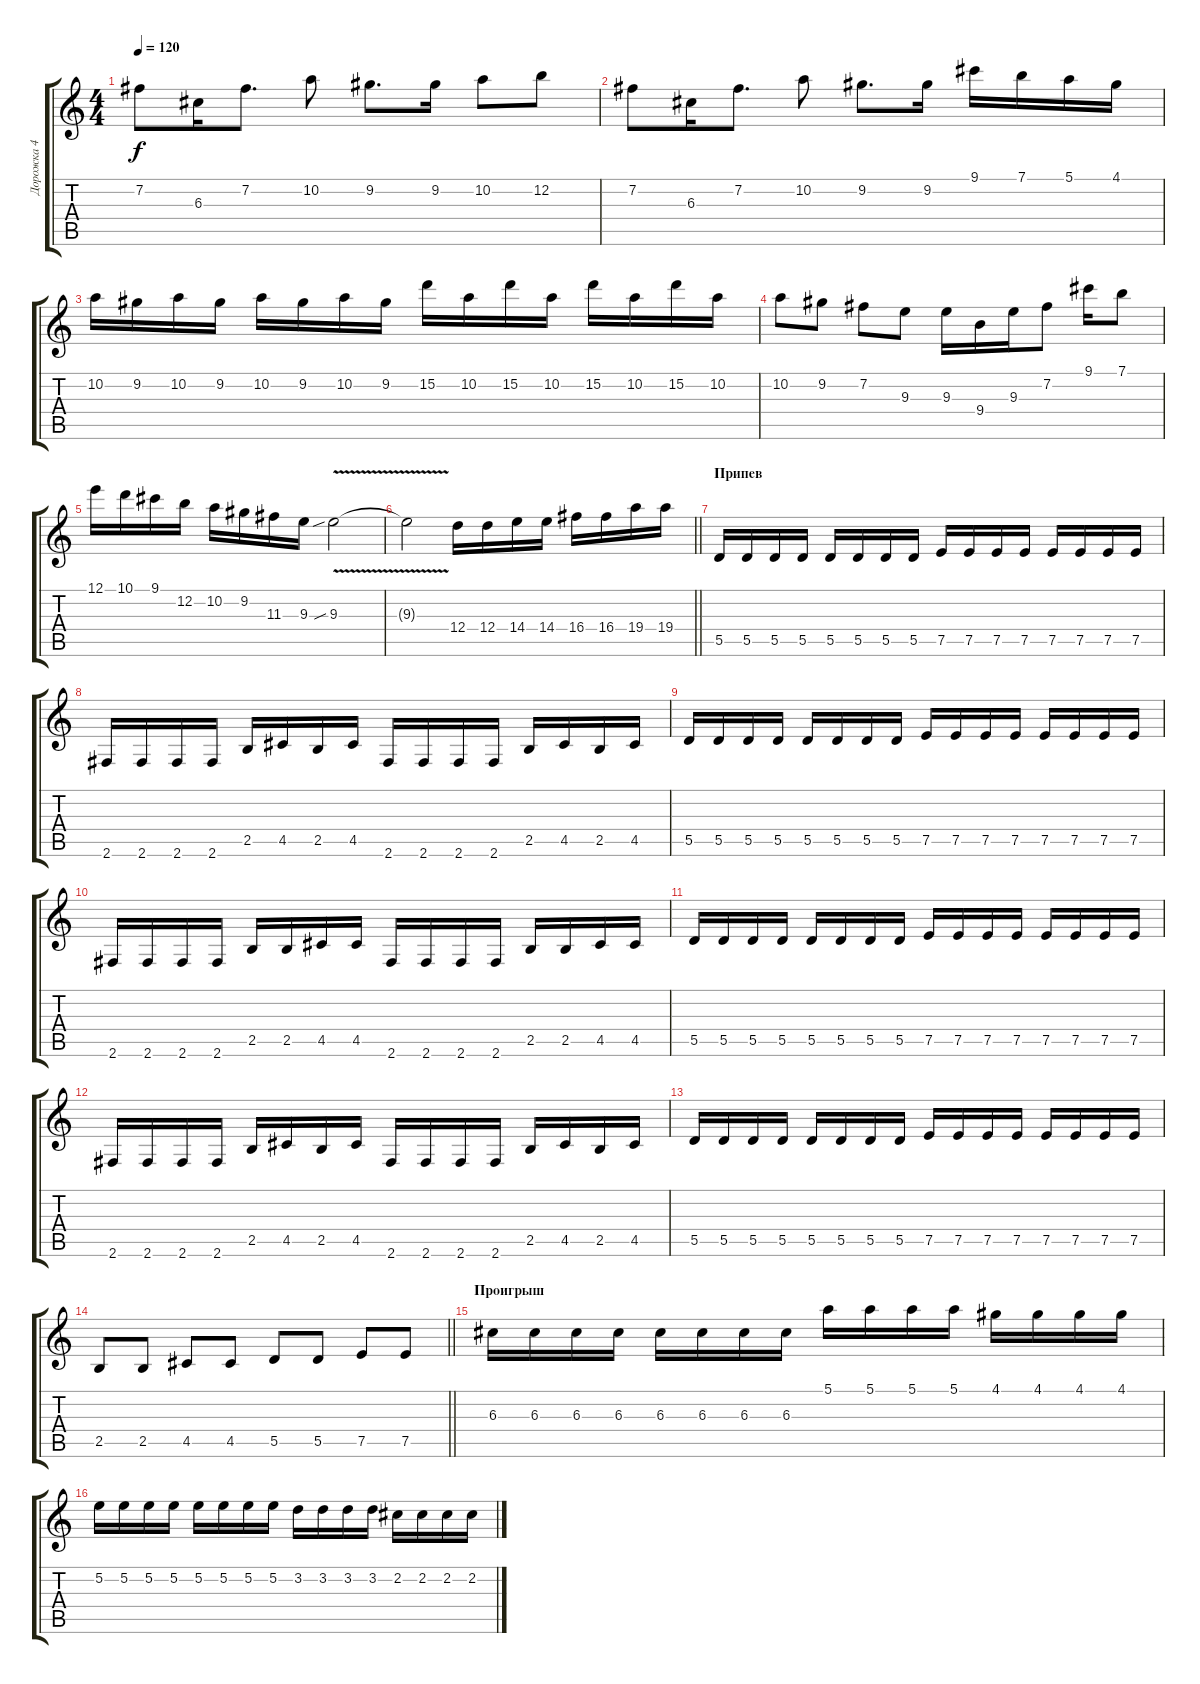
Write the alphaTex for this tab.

\track ("Дорожка 4" "Дорожка 4") {instrument distortionguitar}
\staff {score tabs}
\tuning (E4 B3 G3 D3 A2 E2) {hide}
\ts (4 4)
\tempo 120
\clef g2
\ks c
7.2.8{dy f} 6.3.16 7.2.8{d} 10.2.8 9.2.8{d} 9.2.16 10.2.8 12.2.8 |
7.2.8 6.3.16 7.2.8{d} 10.2.8 9.2.8{d} 9.2.16 9.1.16 7.1.16 5.1.16 4.1.16 |
10.2.16 9.2.16 10.2.16 9.2.16 10.2.16 9.2.16 10.2.16 9.2.16 15.2.16 10.2.16 15.2.16 10.2.16 15.2.16 10.2.16 15.2.16 10.2.16 |
10.2.8 9.2.8 7.2.8 9.3.8 9.3.16 9.4.16 9.3.16 7.2.8 9.1.16 7.1.8 |
12.1.16 10.1.16 9.1.16 12.2.16 10.2.16 9.2.16 11.3.16 9.3.16 9.3{v sib}.2 |
\barLineRight lightlight
9.3{t}.2 12.4.16 12.4.16 14.4.16 14.4.16 16.4.16 16.4.16 19.4.16 19.4.16 |
\section ("" "Припев")
5.5.16 5.5.16 5.5.16 5.5.16 5.5.16 5.5.16 5.5.16 5.5.16 7.5.16 7.5.16 7.5.16 7.5.16 7.5.16 7.5.16 7.5.16 7.5.16 |
2.6.16 2.6.16 2.6.16 2.6.16 2.5.16 4.5.16 2.5.16 4.5.16 2.6.16 2.6.16 2.6.16 2.6.16 2.5.16 4.5.16 2.5.16 4.5.16 |
5.5.16 5.5.16 5.5.16 5.5.16 5.5.16 5.5.16 5.5.16 5.5.16 7.5.16 7.5.16 7.5.16 7.5.16 7.5.16 7.5.16 7.5.16 7.5.16 |
2.6.16 2.6.16 2.6.16 2.6.16 2.5.16 2.5.16 4.5.16 4.5.16 2.6.16 2.6.16 2.6.16 2.6.16 2.5.16 2.5.16 4.5.16 4.5.16 |
5.5.16 5.5.16 5.5.16 5.5.16 5.5.16 5.5.16 5.5.16 5.5.16 7.5.16 7.5.16 7.5.16 7.5.16 7.5.16 7.5.16 7.5.16 7.5.16 |
2.6.16 2.6.16 2.6.16 2.6.16 2.5.16 4.5.16 2.5.16 4.5.16 2.6.16 2.6.16 2.6.16 2.6.16 2.5.16 4.5.16 2.5.16 4.5.16 |
5.5.16 5.5.16 5.5.16 5.5.16 5.5.16 5.5.16 5.5.16 5.5.16 7.5.16 7.5.16 7.5.16 7.5.16 7.5.16 7.5.16 7.5.16 7.5.16 |
\barLineRight lightlight
2.5.8 2.5.8 4.5.8 4.5.8 5.5.8 5.5.8 7.5.8 7.5.8 |
\section ("" "Проигрыш")
6.3.16 6.3.16 6.3.16 6.3.16 6.3.16 6.3.16 6.3.16 6.3.16 5.1.16 5.1.16 5.1.16 5.1.16 4.1.16 4.1.16 4.1.16 4.1.16 |
5.2.16 5.2.16 5.2.16 5.2.16 5.2.16 5.2.16 5.2.16 5.2.16 3.2.16 3.2.16 3.2.16 3.2.16 2.2.16 2.2.16 2.2.16 2.2.16
